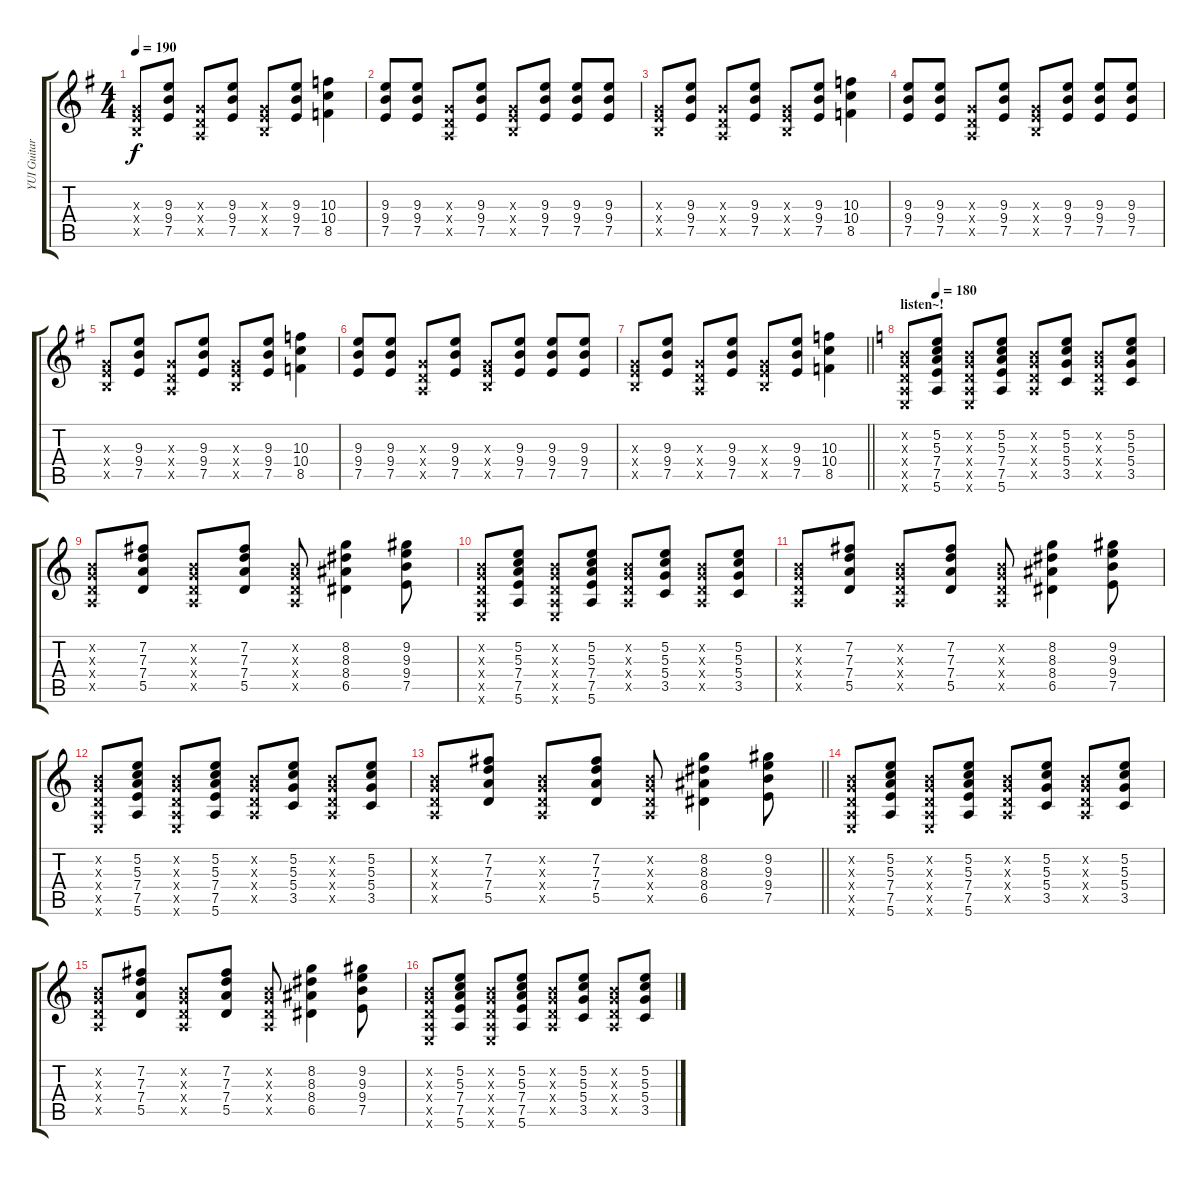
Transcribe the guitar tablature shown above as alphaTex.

\track ("YUI Guitar" "YUI Guitar") {instrument overdrivenguitar}
\staff {score tabs}
\tuning (E4 B3 G3 D3 A2 E2) {hide}
\ts (4 4)
\tempo 190
\clef g2
\ks g
(0.3{x} 2.4{x} 2.5{x}).8{dy f} (9.3 9.4 7.5).8 (0.3{x} 0.4{x} 0.5{x}).8 (9.3 9.4 7.5).8 (0.3{x} 2.4{x} 2.5{x}).8 (9.3 9.4 7.5).8 (10.3 10.4 8.5).4 |
(9.3 9.4 7.5).8 (9.3 9.4 7.5).8 (0.3{x} 0.4{x} 0.5{x}).8 (9.3 9.4 7.5).8 (0.3{x} 2.4{x} 2.5{x}).8 (9.3 9.4 7.5).8 (9.3 9.4 7.5).8 (9.3 9.4 7.5).8 |
(0.3{x} 2.4{x} 2.5{x}).8 (9.3 9.4 7.5).8 (0.3{x} 0.4{x} 0.5{x}).8 (9.3 9.4 7.5).8 (0.3{x} 2.4{x} 2.5{x}).8 (9.3 9.4 7.5).8 (10.3 10.4 8.5).4 |
(9.3 9.4 7.5).8 (9.3 9.4 7.5).8 (0.3{x} 0.4{x} 0.5{x}).8 (9.3 9.4 7.5).8 (0.3{x} 2.4{x} 2.5{x}).8 (9.3 9.4 7.5).8 (9.3 9.4 7.5).8 (9.3 9.4 7.5).8 |
(0.3{x} 2.4{x} 2.5{x}).8 (9.3 9.4 7.5).8 (0.3{x} 0.4{x} 0.5{x}).8 (9.3 9.4 7.5).8 (0.3{x} 2.4{x} 2.5{x}).8 (9.3 9.4 7.5).8 (10.3 10.4 8.5).4 |
(9.3 9.4 7.5).8 (9.3 9.4 7.5).8 (0.3{x} 0.4{x} 0.5{x}).8 (9.3 9.4 7.5).8 (0.3{x} 2.4{x} 2.5{x}).8 (9.3 9.4 7.5).8 (9.3 9.4 7.5).8 (9.3 9.4 7.5).8 |
\barLineRight lightlight
(0.3{x} 2.4{x} 2.5{x}).8 (9.3 9.4 7.5).8 (0.3{x} 0.4{x} 0.5{x}).8 (9.3 9.4 7.5).8 (0.3{x} 2.4{x} 2.5{x}).8 (9.3 9.4 7.5).8 (10.3 10.4 8.5).4 |
\section ("" "listen~!")
\tempo (180 0.125)
\ks c
(0.2{x} 0.3{x} 0.4{x} 0.5{x} 0.6{x}).8 (5.2 5.3 7.4 7.5 5.6).8 (0.2{x} 0.3{x} 0.4{x} 0.5{x} 0.6{x}).8 (5.2 5.3 7.4 7.5 5.6).8 (0.2{x} 0.3{x} 0.4{x} 0.5{x}).8 (5.2 5.3 5.4 3.5).8 (0.2{x} 0.3{x} 0.4{x} 0.5{x}).8 (5.2 5.3 5.4 3.5).8 |
(0.2{x} 0.3{x} 0.4{x} 0.5{x}).8 (7.2 7.3 7.4 5.5).8 (0.2{x} 0.3{x} 0.4{x} 0.5{x}).8 (7.2 7.3 7.4 5.5).8 (0.2{x} 0.3{x} 0.4{x} 0.5{x}).8 (8.2 8.3 8.4 6.5).4 (9.2 9.3 9.4 7.5).8 |
(0.2{x} 0.3{x} 0.4{x} 0.5{x} 0.6{x}).8 (5.2 5.3 7.4 7.5 5.6).8 (0.2{x} 0.3{x} 0.4{x} 0.5{x} 0.6{x}).8 (5.2 5.3 7.4 7.5 5.6).8 (0.2{x} 0.3{x} 0.4{x} 0.5{x}).8 (5.2 5.3 5.4 3.5).8 (0.2{x} 0.3{x} 0.4{x} 0.5{x}).8 (5.2 5.3 5.4 3.5).8 |
(0.2{x} 0.3{x} 0.4{x} 0.5{x}).8 (7.2 7.3 7.4 5.5).8 (0.2{x} 0.3{x} 0.4{x} 0.5{x}).8 (7.2 7.3 7.4 5.5).8 (0.2{x} 0.3{x} 0.4{x} 0.5{x}).8 (8.2 8.3 8.4 6.5).4 (9.2 9.3 9.4 7.5).8 |
(0.2{x} 0.3{x} 0.4{x} 0.5{x} 0.6{x}).8 (5.2 5.3 7.4 7.5 5.6).8 (0.2{x} 0.3{x} 0.4{x} 0.5{x} 0.6{x}).8 (5.2 5.3 7.4 7.5 5.6).8 (0.2{x} 0.3{x} 0.4{x} 0.5{x}).8 (5.2 5.3 5.4 3.5).8 (0.2{x} 0.3{x} 0.4{x} 0.5{x}).8 (5.2 5.3 5.4 3.5).8 |
\barLineRight lightlight
(0.2{x} 0.3{x} 0.4{x} 0.5{x}).8 (7.2 7.3 7.4 5.5).8 (0.2{x} 0.3{x} 0.4{x} 0.5{x}).8 (7.2 7.3 7.4 5.5).8 (0.2{x} 0.3{x} 0.4{x} 0.5{x}).8 (8.2 8.3 8.4 6.5).4 (9.2 9.3 9.4 7.5).8 |
(0.2{x} 0.3{x} 0.4{x} 0.5{x} 0.6{x}).8 (5.2 5.3 7.4 7.5 5.6).8 (0.2{x} 0.3{x} 0.4{x} 0.5{x} 0.6{x}).8 (5.2 5.3 7.4 7.5 5.6).8 (0.2{x} 0.3{x} 0.4{x} 0.5{x}).8 (5.2 5.3 5.4 3.5).8 (0.2{x} 0.3{x} 0.4{x} 0.5{x}).8 (5.2 5.3 5.4 3.5).8 |
(0.2{x} 0.3{x} 0.4{x} 0.5{x}).8 (7.2 7.3 7.4 5.5).8 (0.2{x} 0.3{x} 0.4{x} 0.5{x}).8 (7.2 7.3 7.4 5.5).8 (0.2{x} 0.3{x} 0.4{x} 0.5{x}).8 (8.2 8.3 8.4 6.5).4 (9.2 9.3 9.4 7.5).8 |
(0.2{x} 0.3{x} 0.4{x} 0.5{x} 0.6{x}).8 (5.2 5.3 7.4 7.5 5.6).8 (0.2{x} 0.3{x} 0.4{x} 0.5{x} 0.6{x}).8 (5.2 5.3 7.4 7.5 5.6).8 (0.2{x} 0.3{x} 0.4{x} 0.5{x}).8 (5.2 5.3 5.4 3.5).8 (0.2{x} 0.3{x} 0.4{x} 0.5{x}).8 (5.2 5.3 5.4 3.5).8
